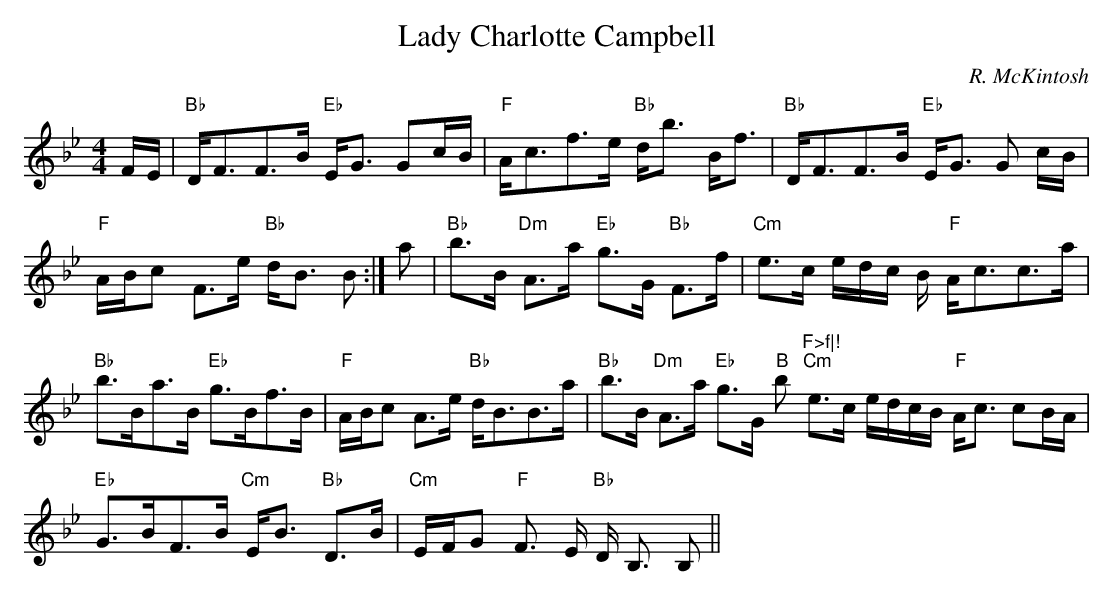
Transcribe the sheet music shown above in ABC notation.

X:1
T:Lady Charlotte Campbell
M:4/4
L:1/8
C:R. McKintosh
K:Bb
F/E/|"Bb"D<FF>B "Eb"E<G Gc/B/|"F"A<cf>e "Bb"d<b B<f|"Bb"D<FF>B "Eb"E<G G
c/B/|!
"F"A/B/c F>e "Bb"d<B B:|a|"Bb"b>B "Dm"A>a "Eb"g>G "Bb"F>f|"Cm"e>c e/d/c/
B/ "F"A<cc>a|!
"Bb"b>Ba>B "Eb"g>Bf>B|"F"A/B/c A>e "Bb"d<BB>a|"Bb"b>B "Dm"A>a "Eb"g>G "B
b"F>f|!
"Cm"e>c e/d/c/B/ "F"A<c cB/A/|"Eb"G>BF>B "Cm"E<B "Bb"D>B|"Cm"E/F/G "F"F>
E "Bb"D<
B, B,||
